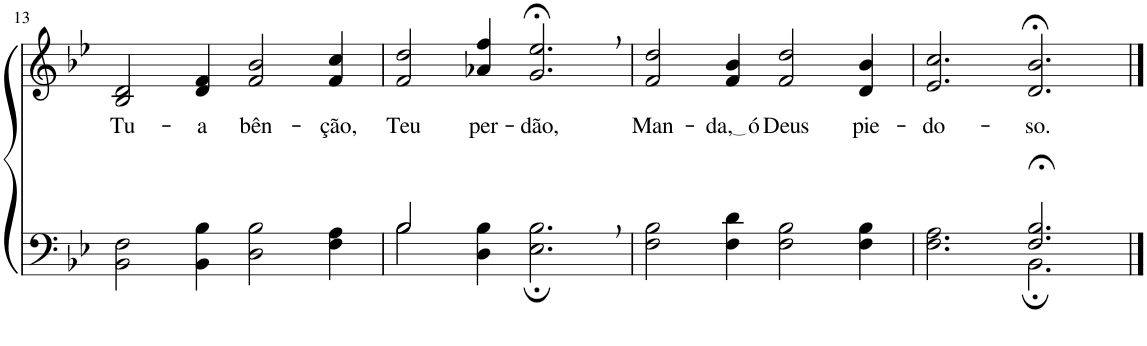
**kern	**kern	**text
*part2	*part1	*part1
*staff2	*staff1	*staff1
*I"Parte III e IV	*I"Parte I e II	*
!!LO:PB:g=z
*clefF4	*clefG2	*
*Trd1c2	*Trd1c2	*
*k[b-e-]	*k[b-e-]	*
*M6/4	*M6/4	*
=13	=13	=13
!	!	!LO:LY:b
2BB-\ 2F\	2B-/ 2d/	Tu-
!	!	!LO:LY:b
4BB-\ 4B-\	4d/ 4f/	-a
!	!	!LO:LY:b
2D\ 2B-\	2f/ 2b-/	bên-
!	!	!LO:LY:b
4F\ 4A\	4f/ 4cc/	-ção,
=14	=14	=14
*^	*	*
!	!	!	!LO:LY:b
2B-/	2B-\	2f/ 2dd/	Teu
!	!	!	!LO:LY:b
1ryy	4D\ 4B-\	4a-X/ 4ff/	per-
!	!	!	!LO:LY:b
.	2.E-\; 2.B-\;	2.g/;<, 2.ee-/;<,	-dão,
=15	=15	=15	=15
!	!	!	!LO:LY:b
*v	*v	*	*
2F\ 2B-\	2f/ 2dd/	Man-
!	!	!LO:LY:b
4F\ 4d\	4f/ 4b-/	da, ó
!	!	!LO:LY:b
2F\ 2B-\	2f/ 2dd/	Deus
!	!	!LO:LY:b
4F\ 4B-\	4d/ 4b-/	pie-
=16	=16	=16
*^	*	*
!	!	!	!LO:LY:b
2.ryy	2.F\ 2.A\	2.e-/ 2.cc/	-do-
!	!	!	!LO:LY:b
2.F/;< 2.B-/;<	2.BB-;\	2.d/;< 2.b-/;<	-so.
*v	*v	*	*
==	==	==
*-	*-	*-
